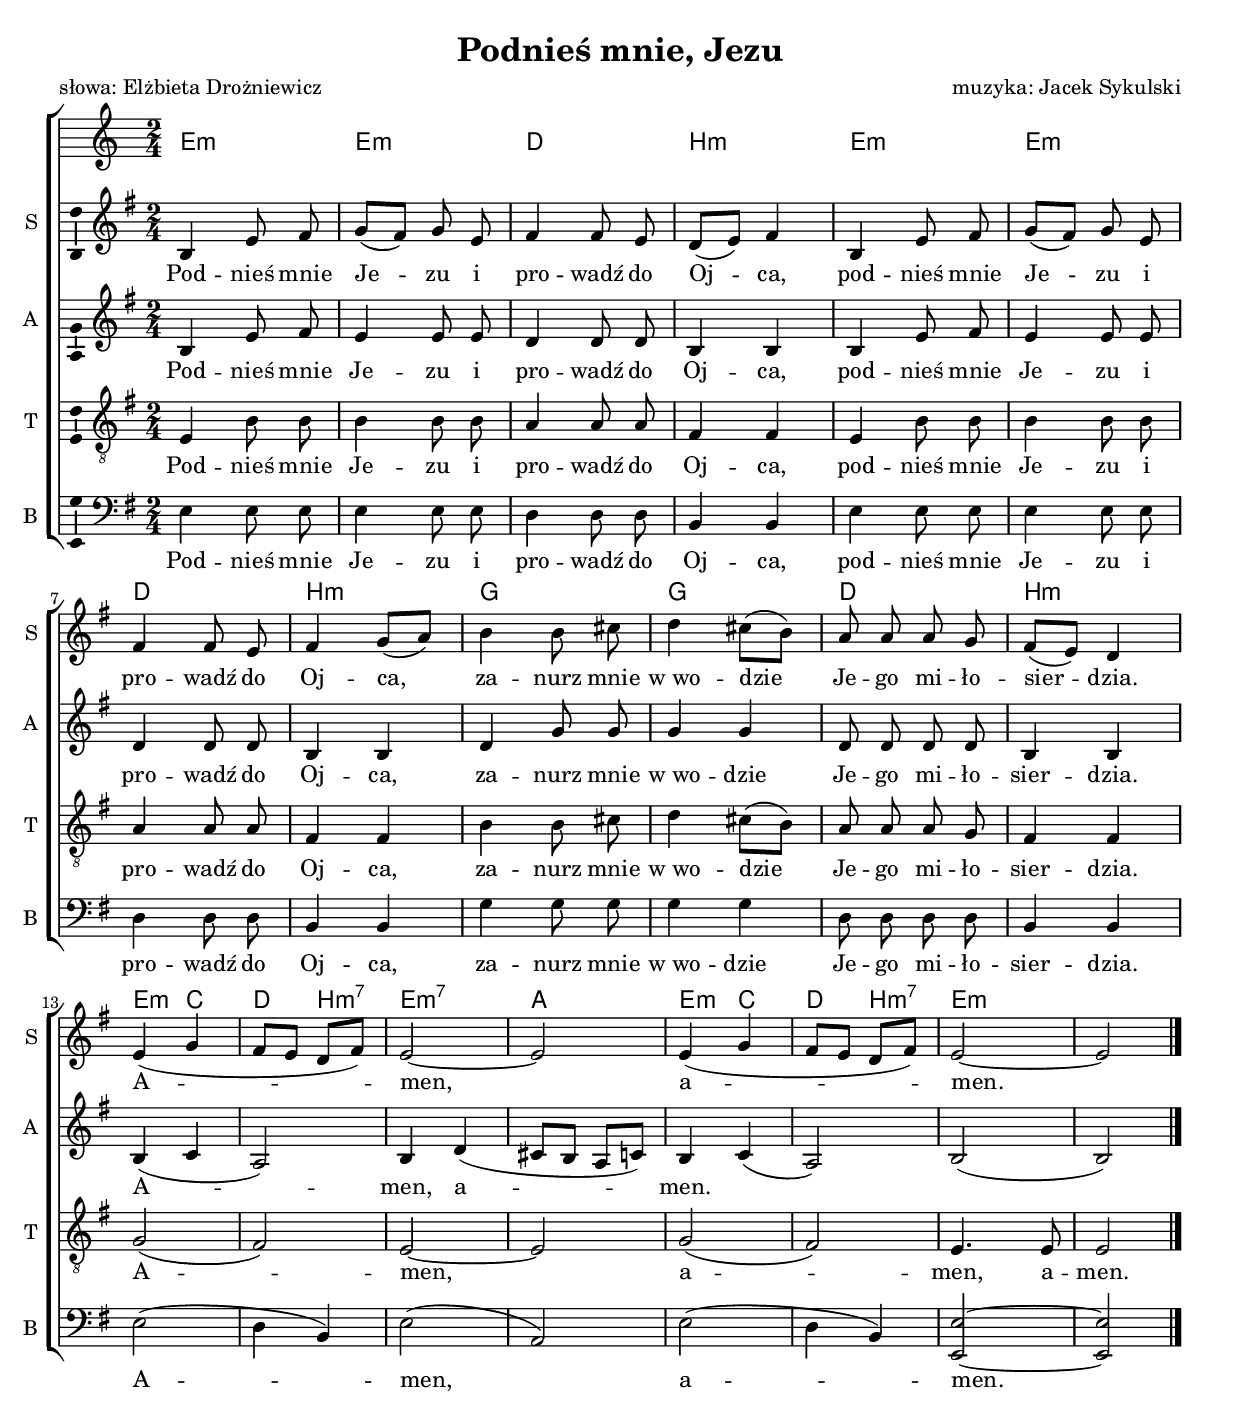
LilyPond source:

\version "2.12.3"
\pointAndClickOff
\header	{
  title = "Podnieś mnie, Jezu"
  poet = "słowa: Elżbieta Drożniewicz"
  composer = "muzyka: Jacek Sykulski"
}
commonprops = {
  \autoBeamOff
  \key e \minor
  \time 2/4
}
scoretempomarker = {
  \tempo 4=60
  \set Score.tempoHideNote = ##t
}
\paper {
  page-count = #1
}
#(set-global-staff-size 18)
%--------------------------------MELODY--------------------------------
sopranomelody = \relative c'' {
  b,4 e8 fis | g[( fis)] g e |
  fis4 fis8 e | d([ e]) fis4 |
  % podnieś..
  b,4 e8 fis | g[( fis)] g e |
  fis4 fis8 e | fis4 g8([ a]) |
  % zanurz..
  b4 b8 cis | d4 cis8([ b)] |
  a a a g | fis8([ e)] d4 |
  % amen
  e( g | fis8[ e] d[ fis]) | e2~ | e |
  e4( g | fis8[ e] d[ fis]) | e2~ | e
  \bar "|."
}
altomelody = \relative f' {
  b,4 e8 fis | e4 e8 e |
  d4 d8 d | b4 b |
  % podnieś..
  b4 e8 fis | e4 e8 e |
  d4 d8 d | b4 b |
  % zanurz
  d g8 g | g4 g |
  d8 d d d | b4 b |
  % amen
  b4( c | a2) | b4
  d4( | cis8[ b] a[ c]) | b4			%SPRAWDZIĆ CIS I ŁUKI LEGATO
  c4( | a2) | b( | b)
  \bar "|."
}
tenormelody = \relative c' {
  e,4 b'8 b | b4 b8 b |
  a4 a8 a | fis4 fis |
  % podnieś..
  e4 b'8 b | b4 b8 b |
  a4 a8 a | fis4 fis |
  % zanurz..
  b b8 cis | d4 cis8[( b]) |
  a a a g | fis4 fis |
  % amen
  g2( | fis) | e~ | e |
  g( | fis) | e4. e8 | e2
  \bar "|."
}
bassmelody = \relative f {
  e4 e8 e | e4 e8 e |
  d4 d8 d | b4 b |
  % podnieś..
  e4 e8 e | e4 e8 e |
  d4 d8 d | b4 b |
  % zanurz..
  g'4 g8 g | g4 g |
  d8 d d d | b4 b |
  % amen
  e2( | d4 b) | e2( | a,) |
  e'2( | d4 b) | <e e,>2~ | <e e,>
  \bar "|."
}
akordy = \chordmode {
  e2:m e:m d b:m
  e2:m e:m d b:m
  g g d b:m
  e4:m c d b:m7 e2:m7 a
  e4:m c d b:m7 e:m
}
%--------------------------------LYRICS--------------------------------
text =  \lyricmode 	{
  Pod -- nieś mnie Je -- zu i pro -- wadź do Oj -- ca,
  pod -- nieś mnie Je -- zu i pro -- wadź do Oj -- ca,
  za -- nurz mnie w_wo -- dzie Je -- go mi -- ło -- sier -- dzia. \break
  A -- men, a -- men.
}
tenortext =  \lyricmode {
  Pod -- nieś mnie Je -- zu i pro -- wadź do Oj -- ca,
  pod -- nieś mnie Je -- zu i pro -- wadź do Oj -- ca,
  za -- nurz mnie w_wo -- dzie Je -- go mi -- ło -- sier -- dzia.
  A -- men, a -- men, a -- men.
}
stanzas = \markup {
}
%--------------------------------ALL-FILE VARIABLE--------------------------------

fourstaveschoir = {
  \new ChoirStaff <<
    \scoretempomarker
    \new ChordNames { \germanChords \akordy }
    \new Staff = soprano {
      \clef treble
      \set Staff.instrumentName = "S "
      \set Staff.shortInstrumentName = "S "
      \new Voice = soprano {
        \commonprops
        \set Voice.midiInstrument = "clarinet"
        \sopranomelody
      }
    }
    \new Lyrics = sopranolyrics \lyricsto soprano \text

    \new Staff = alto {
      \clef treble
      \set Staff.instrumentName = "A "
      \set Staff.shortInstrumentName = "A "
      \new Voice = alto {
        \commonprops
        \set Voice.midiInstrument = "english horn"
        \altomelody
      }
    }
    \new Lyrics = altolyrics \lyricsto alto \text

    \new Staff = tenor {
      \clef "treble_8"
      \set Staff.instrumentName = "T "
      \set Staff.shortInstrumentName = "T "
      \new Voice = tenor {
        \commonprops
        \set Voice.midiInstrument = "english horn"
        \tenormelody
      }
    }
    \new Lyrics = tenorlyrics \lyricsto tenor \tenortext

    \new Staff = bass {
      \clef bass
      \set Staff.instrumentName = "B "
      \set Staff.shortInstrumentName = "B "
      \new Voice = bass {
        \commonprops
        \set Voice.midiInstrument = "clarinet"
        \bassmelody
      }
    }
    \new Lyrics = basslyrics \lyricsto bass \text
  >>
}

%---------------------------------MIDI---------------------------------
\score {
  \unfoldRepeats \fourstaveschoir
  \midi {
    \context {
      \Staff \remove "Staff_performer"
    }
    \context {
      \Voice
      \consists "Staff_performer"
      \remove "Dynamic_performer"
    }
  }
}

%--------------------------------LAYOUT--------------------------------
\score {
  \fourstaveschoir
  \layout {
    indent = 0\cm
    \context {
      \Staff \consists "Ambitus_engraver"
    }
  }
}

\stanzas
